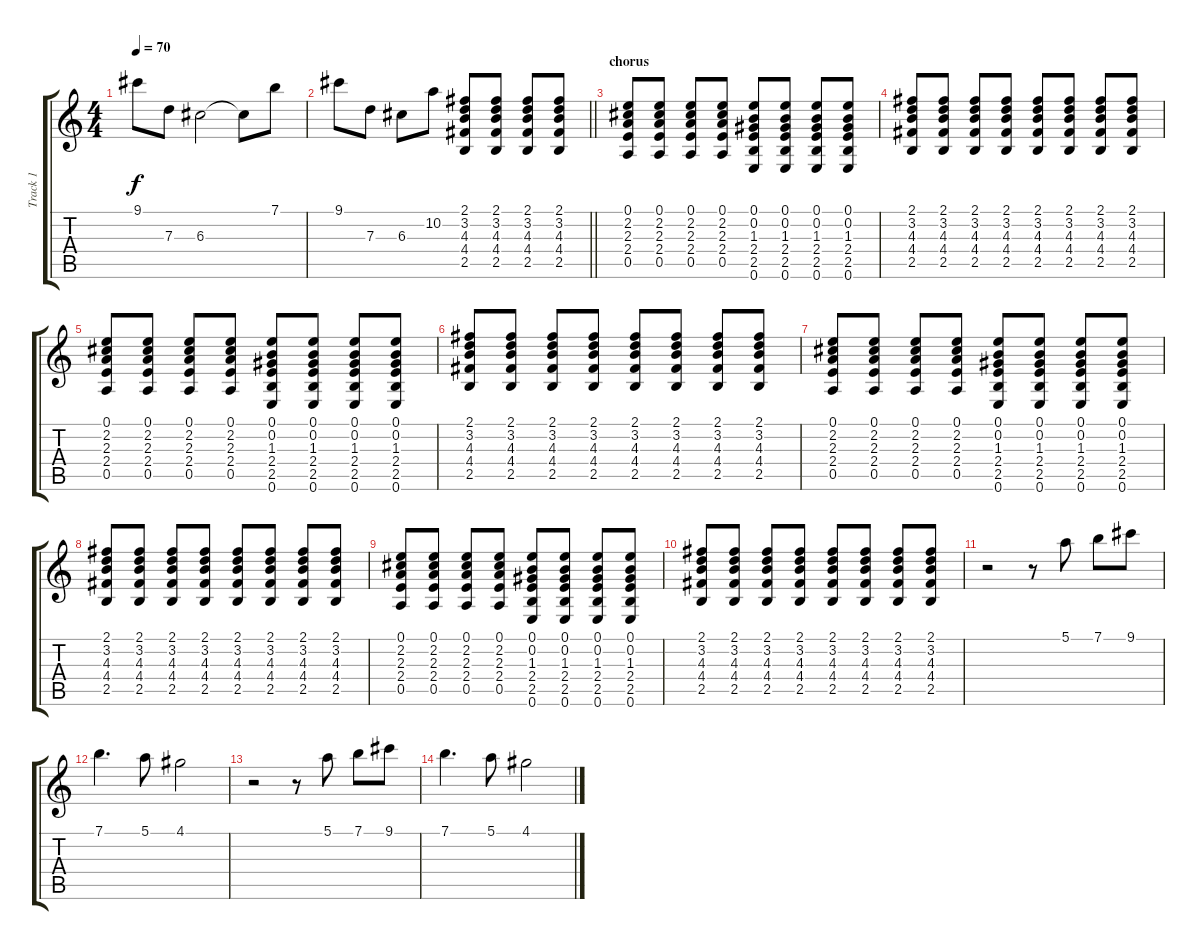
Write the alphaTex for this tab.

\track ("Track 1" "Track 1") {instrument electricguitarjazz}
\staff {score tabs}
\tuning (E4 B3 G3 D3 A2 E2) {hide}
\ts (4 4)
\tempo 70
\clef g2
\ks c
9.1.8{dy f} 7.3.8 6.3.2 6.3{t}.8 7.1.8 |
\barLineRight lightlight
9.1.8 7.3.8 6.3.8 10.2.8 (2.1 3.2 4.3 4.4 2.5).8 (2.1 3.2 4.3 4.4 2.5).8 (2.1 3.2 4.3 4.4 2.5).8 (2.1 3.2 4.3 4.4 2.5).8 |
\section ("" "chorus")
(0.1 2.2 2.3 2.4 0.5).8 (0.1 2.2 2.3 2.4 0.5).8 (0.1 2.2 2.3 2.4 0.5).8 (0.1 2.2 2.3 2.4 0.5).8 (0.1 0.2 1.3 2.4 2.5 0.6).8 (0.1 0.2 1.3 2.4 2.5 0.6).8 (0.1 0.2 1.3 2.4 2.5 0.6).8 (0.1 0.2 1.3 2.4 2.5 0.6).8 |
(2.1 3.2 4.3 4.4 2.5).8 (2.1 3.2 4.3 4.4 2.5).8 (2.1 3.2 4.3 4.4 2.5).8 (2.1 3.2 4.3 4.4 2.5).8 (2.1 3.2 4.3 4.4 2.5).8 (2.1 3.2 4.3 4.4 2.5).8 (2.1 3.2 4.3 4.4 2.5).8 (2.1 3.2 4.3 4.4 2.5).8 |
(0.1 2.2 2.3 2.4 0.5).8 (0.1 2.2 2.3 2.4 0.5).8 (0.1 2.2 2.3 2.4 0.5).8 (0.1 2.2 2.3 2.4 0.5).8 (0.1 0.2 1.3 2.4 2.5 0.6).8 (0.1 0.2 1.3 2.4 2.5 0.6).8 (0.1 0.2 1.3 2.4 2.5 0.6).8 (0.1 0.2 1.3 2.4 2.5 0.6).8 |
(2.1 3.2 4.3 4.4 2.5).8 (2.1 3.2 4.3 4.4 2.5).8 (2.1 3.2 4.3 4.4 2.5).8 (2.1 3.2 4.3 4.4 2.5).8 (2.1 3.2 4.3 4.4 2.5).8 (2.1 3.2 4.3 4.4 2.5).8 (2.1 3.2 4.3 4.4 2.5).8 (2.1 3.2 4.3 4.4 2.5).8 |
(0.1 2.2 2.3 2.4 0.5).8 (0.1 2.2 2.3 2.4 0.5).8 (0.1 2.2 2.3 2.4 0.5).8 (0.1 2.2 2.3 2.4 0.5).8 (0.1 0.2 1.3 2.4 2.5 0.6).8 (0.1 0.2 1.3 2.4 2.5 0.6).8 (0.1 0.2 1.3 2.4 2.5 0.6).8 (0.1 0.2 1.3 2.4 2.5 0.6).8 |
(2.1 3.2 4.3 4.4 2.5).8 (2.1 3.2 4.3 4.4 2.5).8 (2.1 3.2 4.3 4.4 2.5).8 (2.1 3.2 4.3 4.4 2.5).8 (2.1 3.2 4.3 4.4 2.5).8 (2.1 3.2 4.3 4.4 2.5).8 (2.1 3.2 4.3 4.4 2.5).8 (2.1 3.2 4.3 4.4 2.5).8 |
(0.1 2.2 2.3 2.4 0.5).8 (0.1 2.2 2.3 2.4 0.5).8 (0.1 2.2 2.3 2.4 0.5).8 (0.1 2.2 2.3 2.4 0.5).8 (0.1 0.2 1.3 2.4 2.5 0.6).8 (0.1 0.2 1.3 2.4 2.5 0.6).8 (0.1 0.2 1.3 2.4 2.5 0.6).8 (0.1 0.2 1.3 2.4 2.5 0.6).8 |
(2.1 3.2 4.3 4.4 2.5).8 (2.1 3.2 4.3 4.4 2.5).8 (2.1 3.2 4.3 4.4 2.5).8 (2.1 3.2 4.3 4.4 2.5).8 (2.1 3.2 4.3 4.4 2.5).8 (2.1 3.2 4.3 4.4 2.5).8 (2.1 3.2 4.3 4.4 2.5).8 (2.1 3.2 4.3 4.4 2.5).8 |
r.2 r.8 5.1.8 7.1.8 9.1.8 |
7.1.4{d} 5.1.8 4.1.2 |
r.2 r.8 5.1.8 7.1.8 9.1.8 |
7.1.4{d} 5.1.8 4.1.2
